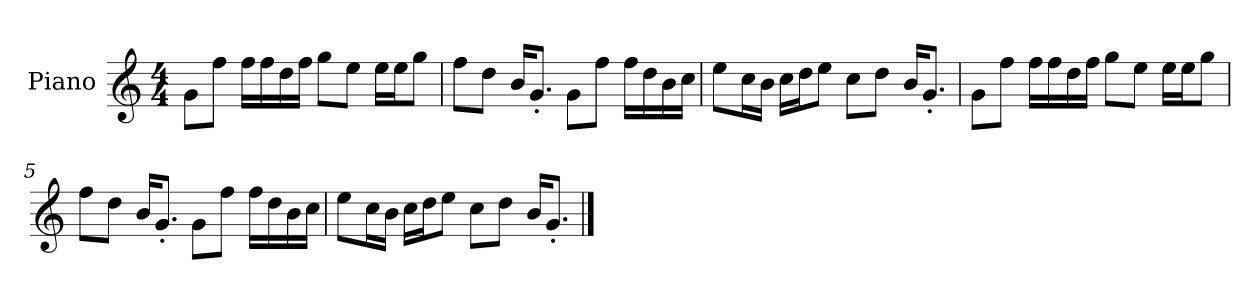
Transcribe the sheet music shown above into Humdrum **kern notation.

**kern
*part1
*staff1
*I"Piano
*I'P-no
*clefG2
*k[]
*M4/4
*MM90
=1
8g\L
8ff\J
16ff\LL
16ff\
16dd\
16ff\JJ
8gg\L
8ee\J
16ee\LL
16ee\J
8gg\J
=2
8ff\L
8dd\J
16b/KL
8.g'/J
8g\L
8ff\J
16ff\LL
16dd\
16b\
16cc\JJ
=3
8ee\L
16cc\L
16b\JJ
16cc\LL
16dd\J
8ee\J
8cc\L
8dd\J
16b/KL
8.g'/J
=4
8g\L
8ff\J
16ff\LL
16ff\
16dd\
16ff\JJ
8gg\L
8ee\J
16ee\LL
16ee\J
8gg\J
!!LO:LB:g=z
=5
8ff\L
8dd\J
16b/KL
8.g'/J
8g\L
8ff\J
16ff\LL
16dd\
16b\
16cc\JJ
=6
8ee\L
16cc\L
16b\JJ
16cc\LL
16dd\J
8ee\J
8cc\L
8dd\J
16b/KL
8.g'/J
==
*-
